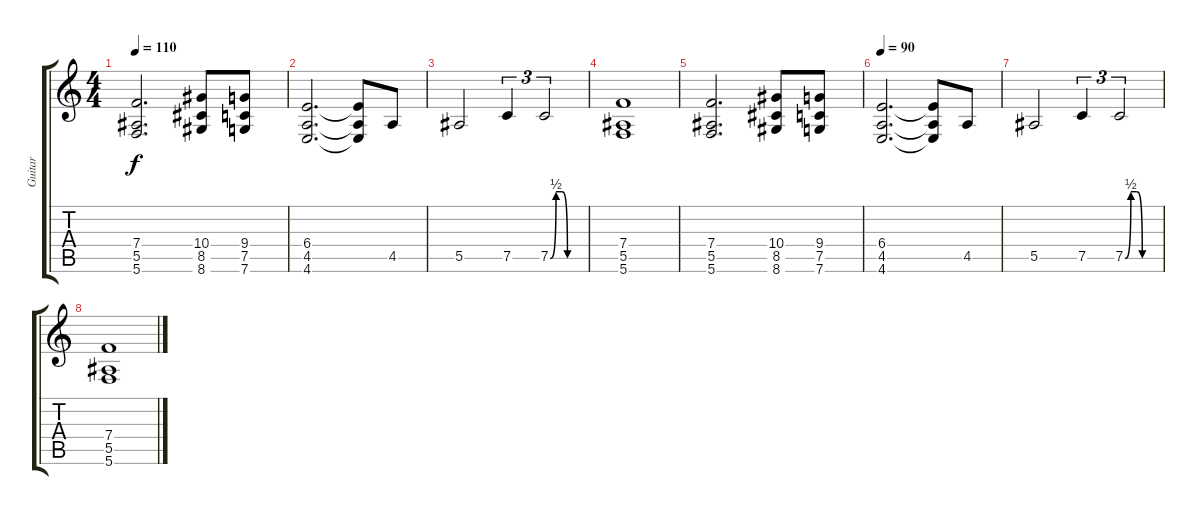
\track ("Guitar" "Guitar") {instrument overdrivenguitar}
\staff {score tabs}
\tuning (C4 G3 Eb3 Bb2 F2 C2) {hide}
\ts (4 4)
\tempo 110
\clef g2
\ks c
(7.4 5.5 5.6).2{d dy f} (10.4 8.5 8.6).8 (9.4 7.5 7.6).8 |
(6.4 4.5 4.6).2{d} (6.4{t} 4.5{t} 4.6{t}).8 4.5.8 |
5.5.2 7.5.4{tu (3 2)} 7.5{be (custom 0 0 10 2 20 2 30 0 60 0)}.2{tu (3 2)} |
(7.4 5.5 5.6).1 |
(7.4 5.5 5.6).2{d} (10.4 8.5 8.6).8 (9.4 7.5 7.6).8 |
\tempo 90
(6.4 4.5 4.6).2{d} (6.4{t} 4.5{t} 4.6{t}).8 4.5.8 |
5.5.2 7.5.4{tu (3 2)} 7.5{be (custom 0 0 10 2 20 2 30 0 60 0)}.2{tu (3 2)} |
(7.4 5.5 5.6).1
